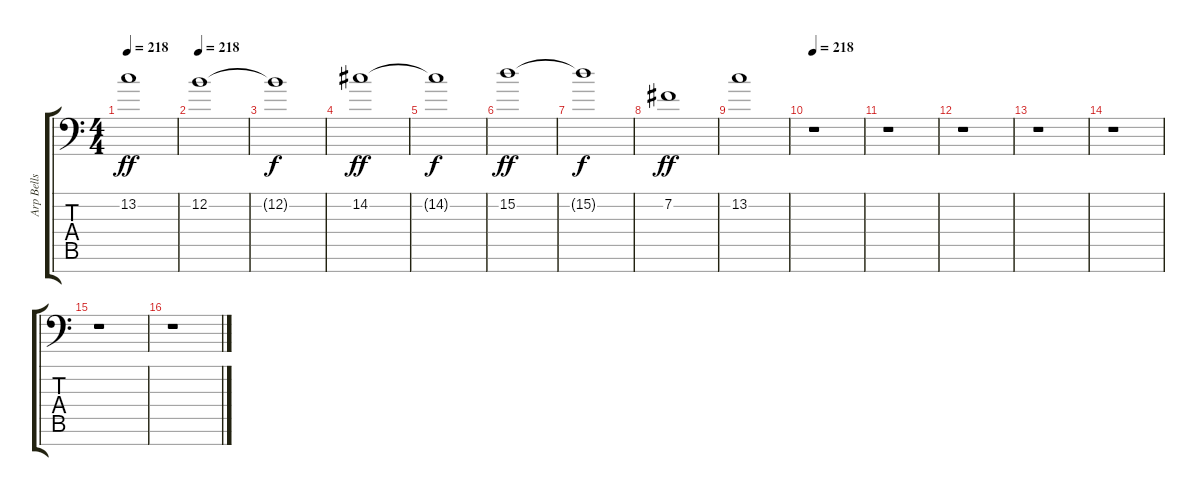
\track ("Arp Bells" "Arp Bells") {instrument tubularbells}
\staff {score tabs}
\tuning (C8 B3 G3 D3 A2 E2 A-1) {hide}
\ts (4 4)
\tempo 218
\clef f4
\ks c
13.2.1{dy ff} |
\tempo 218
12.2.1 |
12.2{t}.1{dy f} |
14.2.1{dy ff} |
14.2{t}.1{dy f} |
15.2.1{dy ff} |
15.2{t}.1{dy f} |
7.2.1{dy ff} |
13.2.1 |
\tempo 218
r.1 |
r.1 |
r.1 |
r.1 |
r.1 |
r.1 |
r.1
